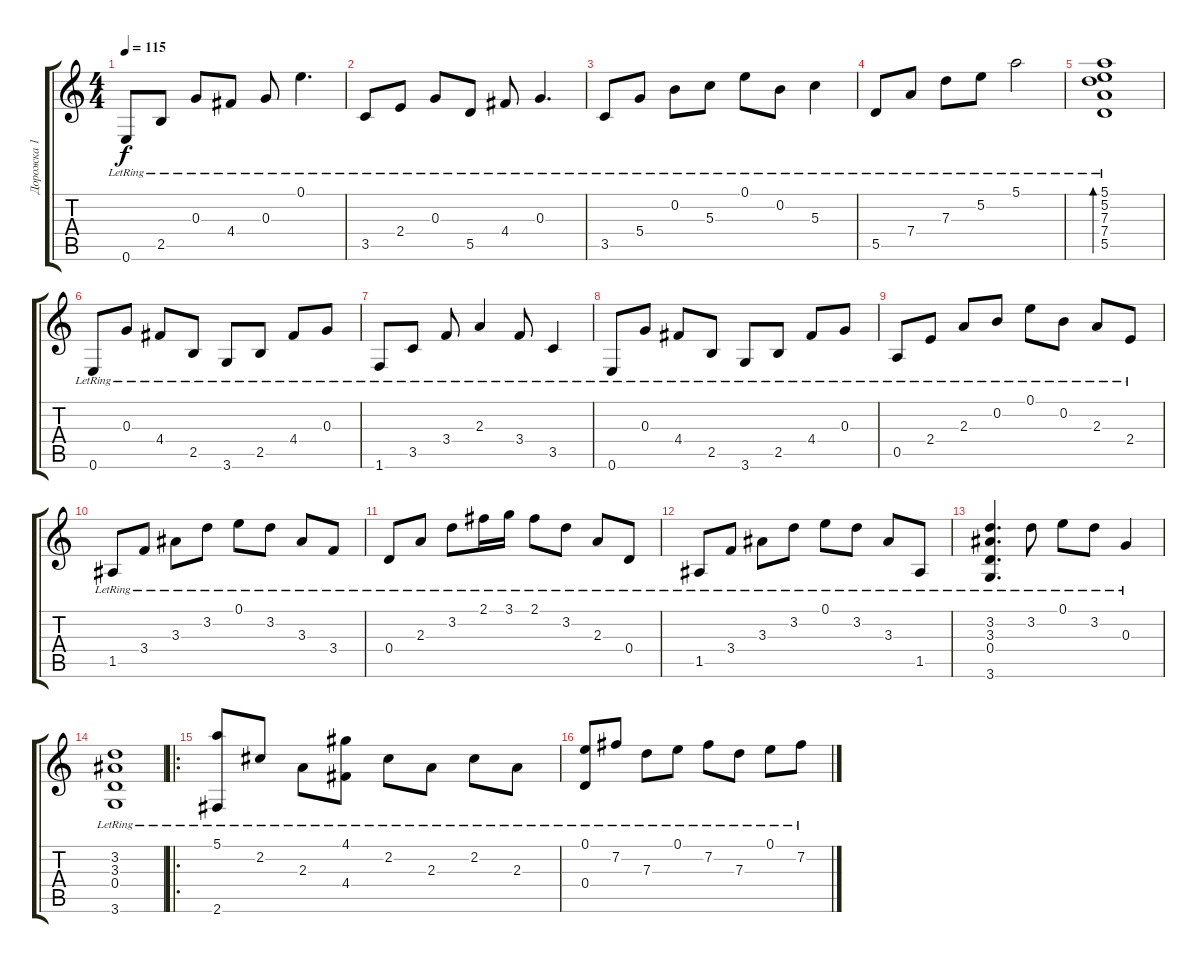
\track ("Дорожка 1" "Дорожка 1") {solo instrument acousticguitarsteel}
\staff {score tabs}
\tuning (E4 B3 G3 D3 A2 E2) {hide}
\ts (4 4)
\tempo 115
\clef g2
\ks c
0.6{lr}.8{dy f} 2.5{lr}.8 0.3{lr}.8 4.4{lr}.8 0.3{lr}.8 0.1{lr}.4{d} |
3.5{lr}.8 2.4{lr}.8 0.3{lr}.8 5.5{lr}.8 4.4{lr}.8 0.3{lr}.4{d} |
3.5{lr}.8 5.4{lr}.8 0.2{lr}.8 5.3{lr}.8 0.1{lr}.8 0.2{lr}.8 5.3{lr}.4 |
5.5{lr}.8 7.4{lr}.8 7.3{lr}.8 5.2{lr}.8 5.1{lr}.2 |
(5.1{lr} 5.2{lr} 7.3{lr} 7.4{lr} 5.5{lr}).1{bd 480} |
0.6{lr}.8 0.3{lr}.8 4.4{lr}.8 2.5{lr}.8 3.6{lr}.8 2.5{lr}.8 4.4{lr}.8 0.3{lr}.8 |
1.6{lr}.8 3.5{lr}.8 3.4{lr}.8 2.3{lr}.4 3.4{lr}.8 3.5{lr}.4 |
0.6{lr}.8 0.3{lr}.8 4.4{lr}.8 2.5{lr}.8 3.6{lr}.8 2.5{lr}.8 4.4{lr}.8 0.3{lr}.8 |
0.5{lr}.8 2.4{lr}.8 2.3{lr}.8 0.2{lr}.8 0.1{lr}.8 0.2{lr}.8 2.3{lr}.8 2.4{lr}.8 |
1.5{lr}.8 3.4{lr}.8 3.3{lr}.8 3.2{lr}.8 0.1{lr}.8 3.2{lr}.8 3.3{lr}.8 3.4{lr}.8 |
0.4{lr}.8 2.3{lr}.8 3.2{lr}.8 2.1{lr}.16 3.1{lr}.16 2.1{lr}.8 3.2{lr}.8 2.3{lr}.8 0.4{lr}.8 |
1.5{lr}.8 3.4{lr}.8 3.3{lr}.8 3.2{lr}.8 0.1{lr}.8 3.2{lr}.8 3.3{lr}.8 1.5{lr}.8 |
(3.2{lr} 3.3{lr} 0.4{lr} 3.6{lr}).4{d} 3.2{lr}.8 0.1{lr}.8 3.2{lr}.8 0.3{lr}.4 |
(3.2{lr} 3.3{lr} 0.4{lr} 3.6{lr}).1 |
\ro
(5.1{lr} 2.6{lr}).8 2.2{lr}.8 2.3{lr}.8 (4.1{lr} 4.4{lr}).8 2.2{lr}.8 2.3{lr}.8 2.2{lr}.8 2.3{lr}.8 |
(0.1{lr} 0.4{lr}).8 7.2{lr}.8 7.3{lr}.8 0.1{lr}.8 7.2{lr}.8 7.3{lr}.8 0.1{lr}.8 7.2{lr}.8
